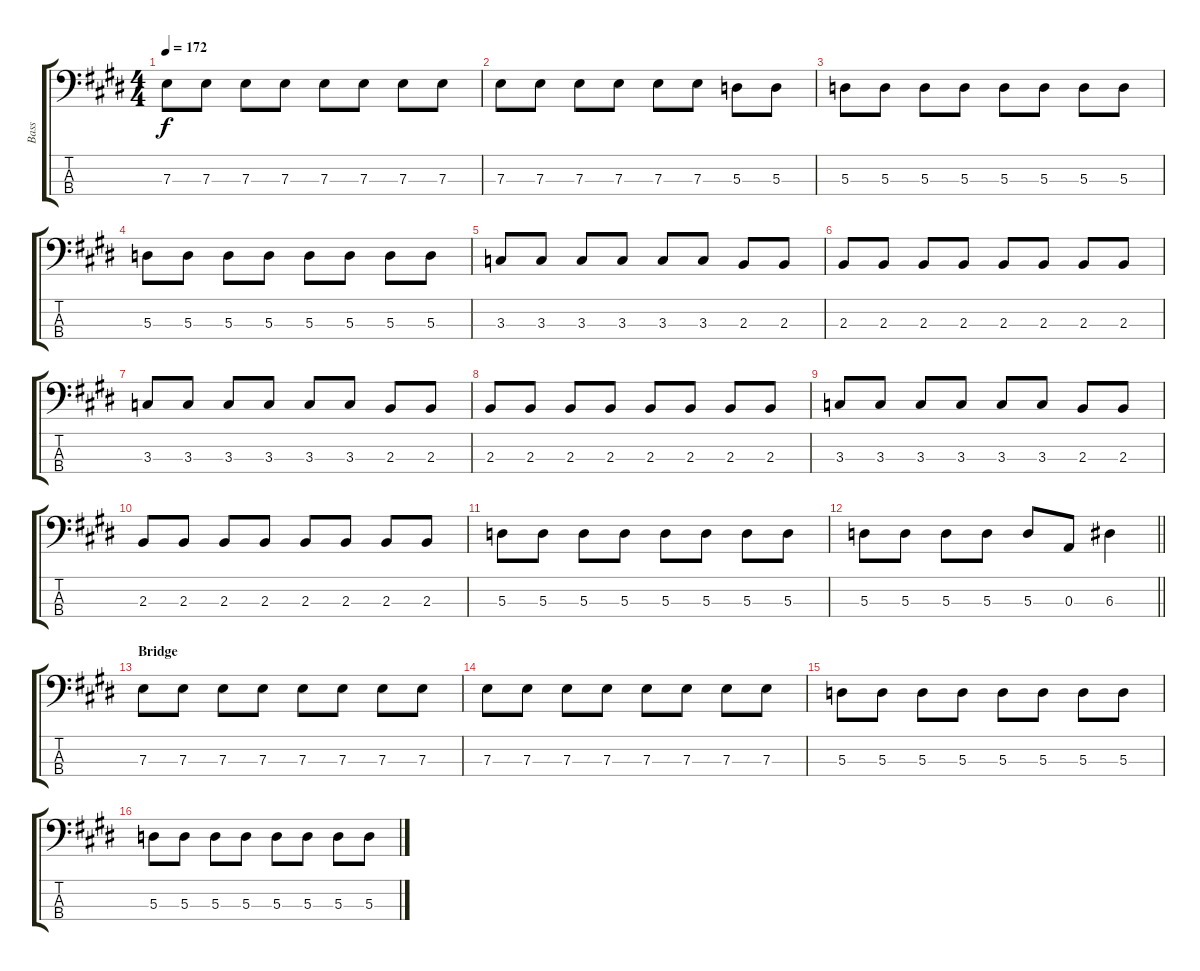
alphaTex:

\track ("Bass" "Bass") {instrument electricbasspick}
\staff {score tabs}
\tuning (G2 D2 A1 E1) {hide}
\ts (4 4)
\tempo 172
\clef f4
\ks e
7.3.8{dy f} 7.3.8 7.3.8 7.3.8 7.3.8 7.3.8 7.3.8 7.3.8 |
7.3.8 7.3.8 7.3.8 7.3.8 7.3.8 7.3.8 5.3.8 5.3.8 |
5.3.8 5.3.8 5.3.8 5.3.8 5.3.8 5.3.8 5.3.8 5.3.8 |
5.3.8 5.3.8 5.3.8 5.3.8 5.3.8 5.3.8 5.3.8 5.3.8 |
3.3.8 3.3.8 3.3.8 3.3.8 3.3.8 3.3.8 2.3.8 2.3.8 |
2.3.8 2.3.8 2.3.8 2.3.8 2.3.8 2.3.8 2.3.8 2.3.8 |
3.3.8 3.3.8 3.3.8 3.3.8 3.3.8 3.3.8 2.3.8 2.3.8 |
2.3.8 2.3.8 2.3.8 2.3.8 2.3.8 2.3.8 2.3.8 2.3.8 |
3.3.8 3.3.8 3.3.8 3.3.8 3.3.8 3.3.8 2.3.8 2.3.8 |
2.3.8 2.3.8 2.3.8 2.3.8 2.3.8 2.3.8 2.3.8 2.3.8 |
5.3.8 5.3.8 5.3.8 5.3.8 5.3.8 5.3.8 5.3.8 5.3.8 |
\barLineRight lightlight
5.3.8 5.3.8 5.3.8 5.3.8 5.3.8 0.3.8 6.3.4 |
\section ("" "Bridge")
7.3.8 7.3.8 7.3.8 7.3.8 7.3.8 7.3.8 7.3.8 7.3.8 |
7.3.8 7.3.8 7.3.8 7.3.8 7.3.8 7.3.8 7.3.8 7.3.8 |
5.3.8 5.3.8 5.3.8 5.3.8 5.3.8 5.3.8 5.3.8 5.3.8 |
5.3.8 5.3.8 5.3.8 5.3.8 5.3.8 5.3.8 5.3.8 5.3.8
